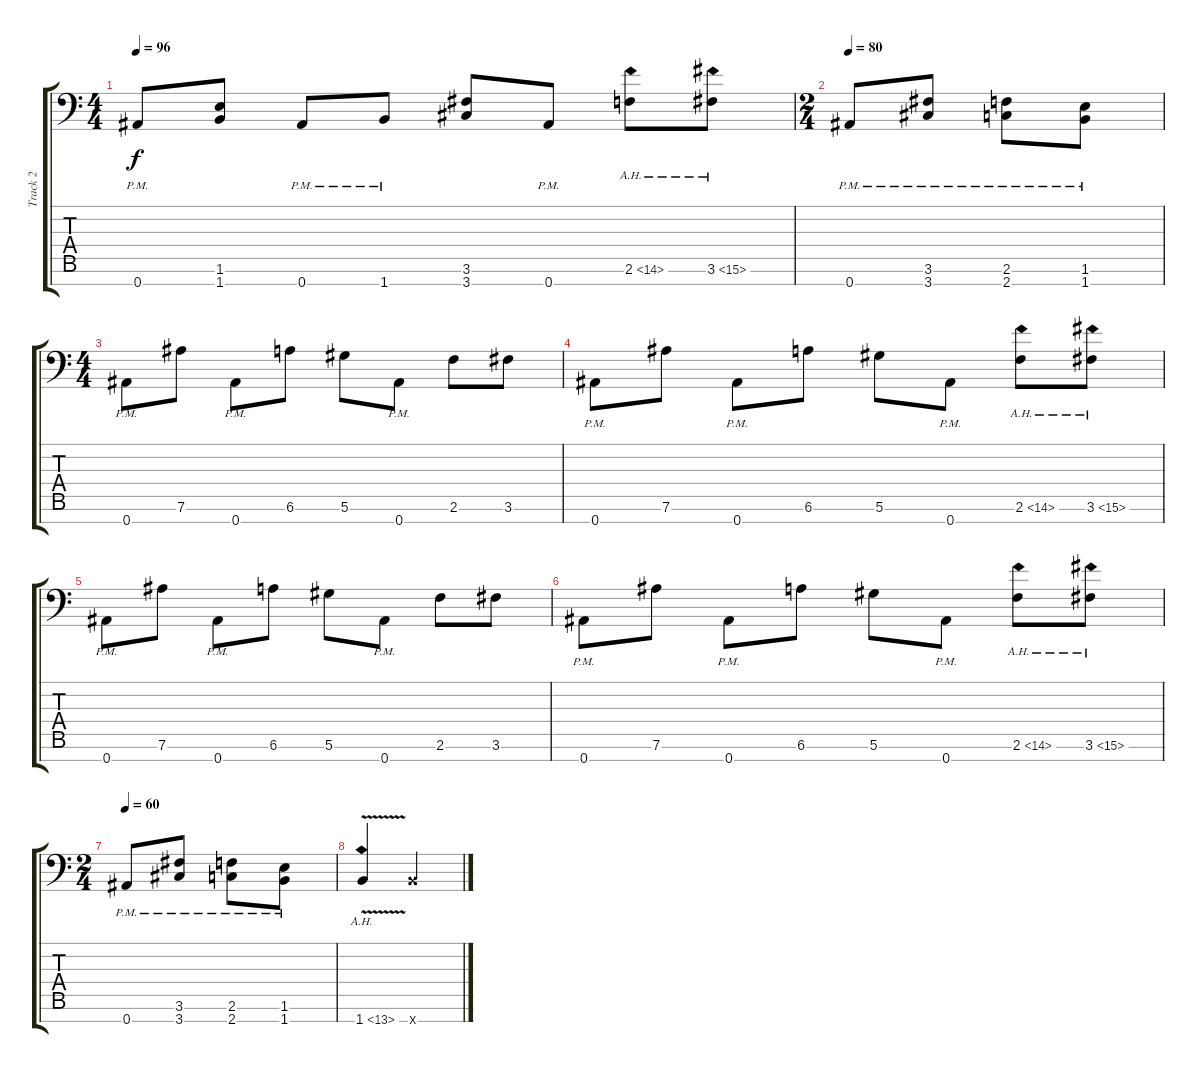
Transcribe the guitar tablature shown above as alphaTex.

\track ("Track 2" "Track 2") {instrument distortionguitar}
\staff {score tabs}
\tuning (Eb4 Bb3 Gb3 Db3 Ab2 Eb2 Bb1) {hide}
\ts (4 4)
\tempo 96
\clef f4
\ks c
0.7{pm}.8{dy f} (1.6 1.7).8 0.7{pm}.8 1.7{pm}.8 (3.6 3.7).8 0.7{pm}.8 2.6{ah 12}.8 3.6{ah 12}.8 |
\ts (2 4)
\tempo 80
0.7{pm}.8 (3.6{pm} 3.7{pm}).8 (2.6{pm} 2.7{pm}).8 (1.6{pm} 1.7{pm}).8 |
\ts (4 4)
0.7{pm}.8 7.6.8 0.7{pm}.8 6.6.8 5.6.8 0.7{pm}.8 2.6.8 3.6.8 |
0.7{pm}.8 7.6.8 0.7{pm}.8 6.6.8 5.6.8 0.7{pm}.8 2.6{ah 12}.8 3.6{ah 12}.8 |
0.7{pm}.8 7.6.8 0.7{pm}.8 6.6.8 5.6.8 0.7{pm}.8 2.6.8 3.6.8 |
0.7{pm}.8 7.6.8 0.7{pm}.8 6.6.8 5.6.8 0.7{pm}.8 2.6{ah 12}.8 3.6{ah 12}.8 |
\ts (2 4)
\tempo 60
0.7{pm}.8 (3.6{pm} 3.7{pm}).8 (2.6{pm} 2.7{pm}).8 (1.6{pm} 1.7{pm}).8 |
1.7{ah 12 v}.4 1.7{x}.4
